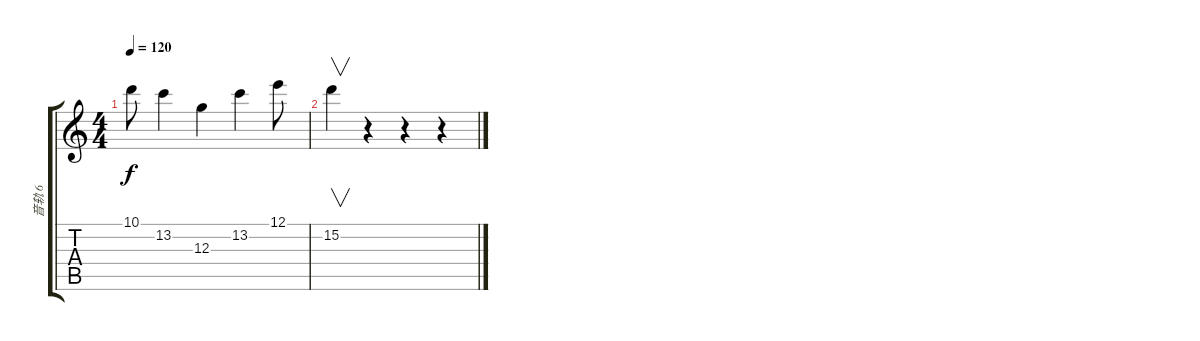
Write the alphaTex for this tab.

\track ("音轨 6" "音轨 6") {instrument acousticguitarsteel}
\staff {score tabs}
\tuning (E4 B3 G3 D3 A2 E2) {hide}
\ts (4 4)
\tempo 120
\clef g2
\ks c
10.1{t}.8{dy f} 13.2.4 12.3.4 13.2.4 12.1.8 |
15.2.4{v} r.4 r.4 r.4
